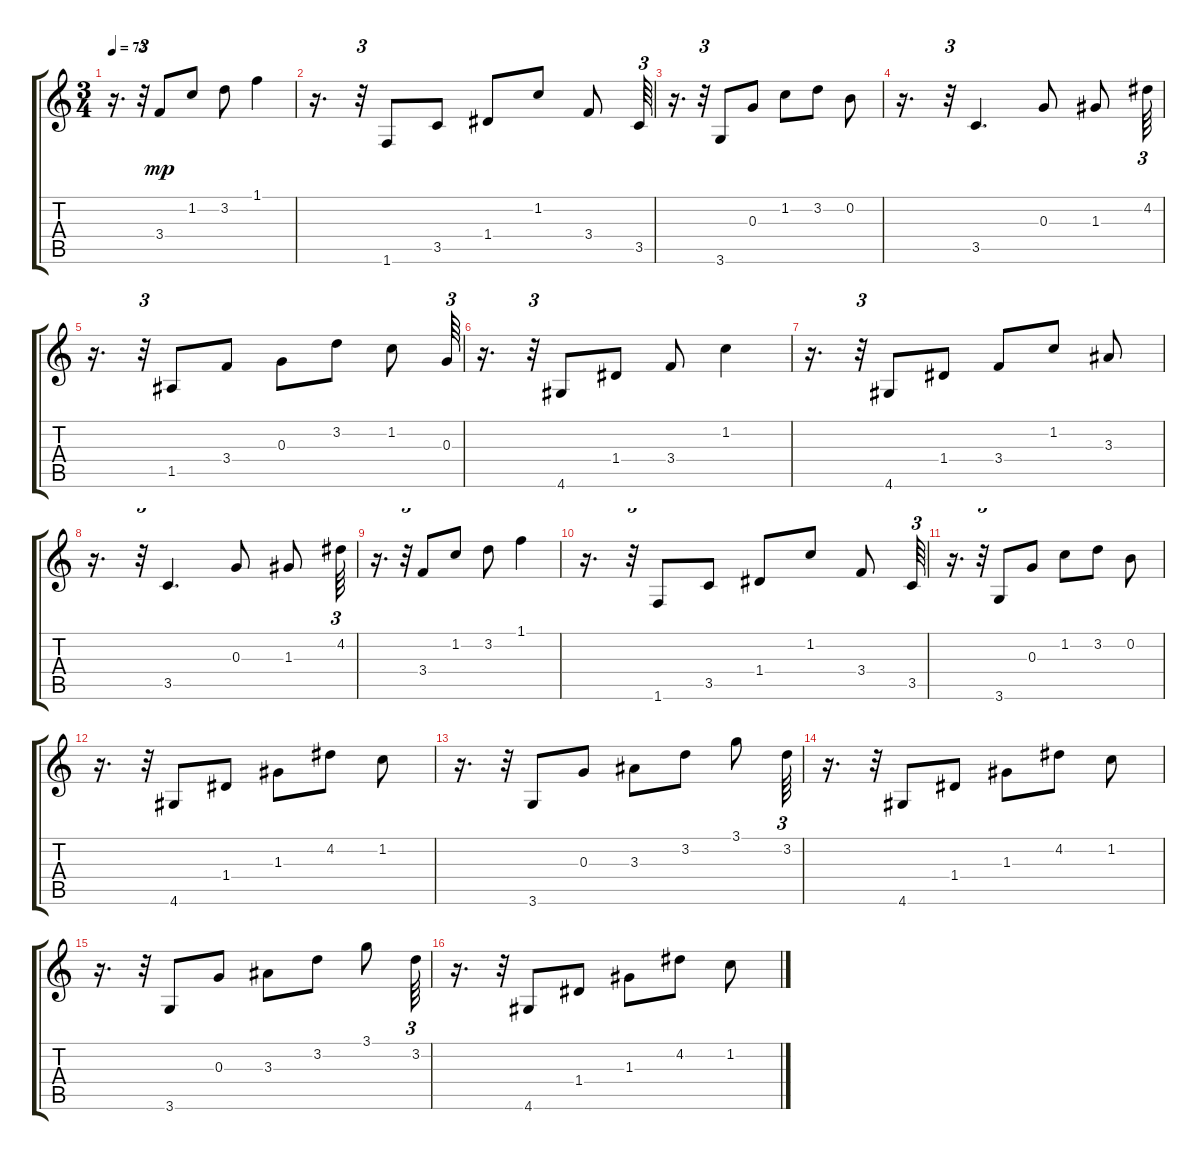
\track "" {instrument acousticguitarsteel}
\staff {score tabs}
\tuning (E4 B3 G3 D3 A2 E2) {hide}
\ts (3 4)
\tempo 72
\clef g2
\ks c
r.16{d dy mp} r.32{tu (3 2)} 3.4.8 1.2.8 3.2.8 1.1.4 |
r.16{d} r.32{tu (3 2)} 1.6.8 3.5.8 1.4.8 1.2.8 3.4.8 3.5.64{tu (3 2)} |
r.16{d} r.32{tu (3 2)} 3.6.8 0.3.8 1.2.8 3.2.8 0.2.8 |
r.16{d} r.32{tu (3 2)} 3.5.4{d} 0.3.8 1.3.8 4.2.64{tu (3 2)} |
r.16{d} r.32{tu (3 2)} 1.5.8 3.4.8 0.3.8 3.2.8 1.2.8 0.3.64{tu (3 2)} |
r.16{d} r.32{tu (3 2)} 4.6.8 1.4.8 3.4.8 1.2.4 |
r.16{d} r.32{tu (3 2)} 4.6.8 1.4.8 3.4.8 1.2.8 3.3.8 |
r.16{d} r.32{tu (3 2)} 3.5.4{d} 0.3.8 1.3.8 4.2.64{tu (3 2)} |
r.16{d} r.32{tu (3 2)} 3.4.8 1.2.8 3.2.8 1.1.4 |
r.16{d} r.32{tu (3 2)} 1.6.8 3.5.8 1.4.8 1.2.8 3.4.8 3.5.64{tu (3 2)} |
r.16{d} r.32{tu (3 2)} 3.6.8 0.3.8 1.2.8 3.2.8 0.2.8 |
r.16{d} r.32{tu (3 2)} 4.6.8 1.4.8 1.3.8 4.2.8 1.2.8 |
r.16{d} r.32{tu (3 2)} 3.6.8 0.3.8 3.3.8 3.2.8 3.1.8 3.2.64{tu (3 2)} |
r.16{d} r.32{tu (3 2)} 4.6.8 1.4.8 1.3.8 4.2.8 1.2.8 |
r.16{d} r.32{tu (3 2)} 3.6.8 0.3.8 3.3.8 3.2.8 3.1.8 3.2.64{tu (3 2)} |
r.16{d} r.32{tu (3 2)} 4.6.8 1.4.8 1.3.8 4.2.8 1.2.8
